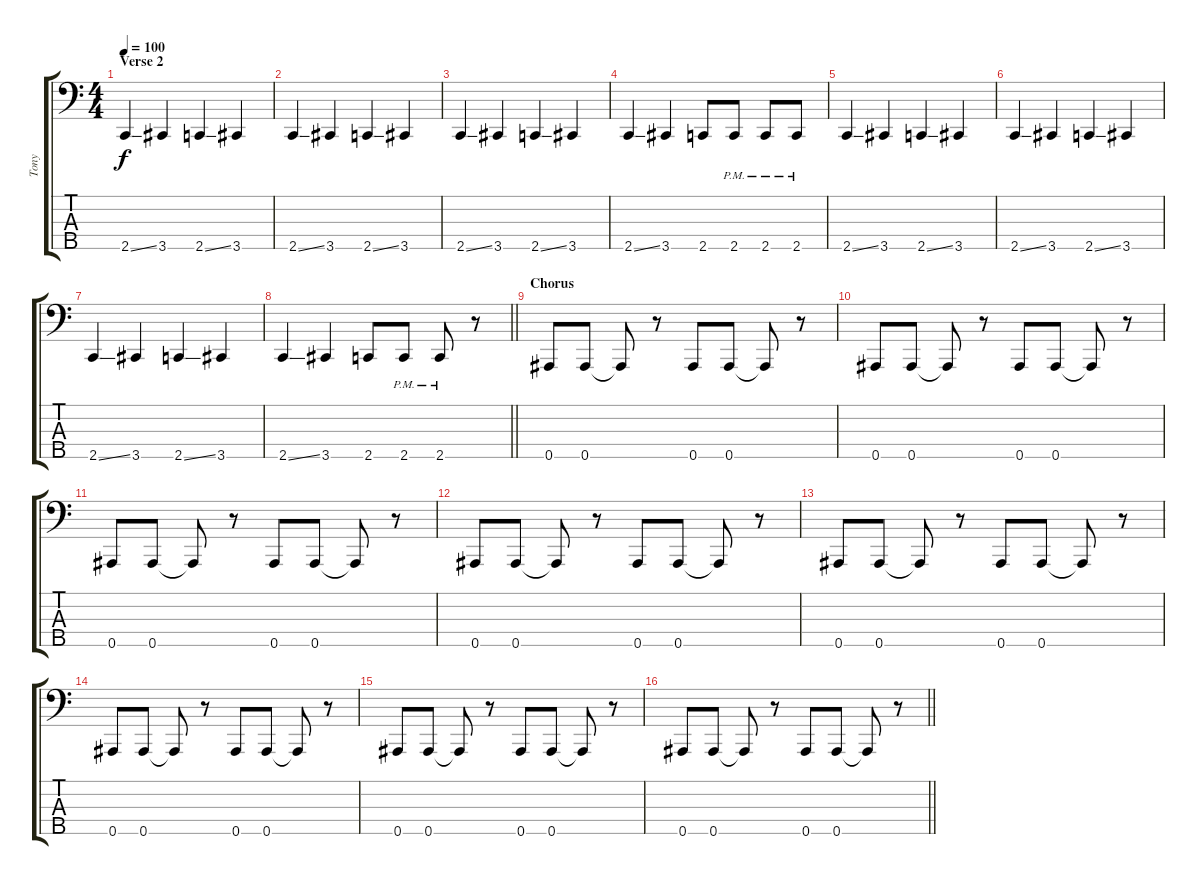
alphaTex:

\track ("Tony" "Tony") {instrument electricbasspick}
\staff {score tabs}
\tuning (Ab2 Eb2 Bb1 F1 Bb0) {hide}
\ts (4 4)
\section ("" "Verse 2")
\tempo 100
\clef f4
\ks c
2.5{ss}.4{dy f} 3.5.4 2.5{ss}.4 3.5.4 |
2.5{ss}.4 3.5.4 2.5{ss}.4 3.5.4 |
2.5{ss}.4 3.5.4 2.5{ss}.4 3.5.4 |
2.5{ss}.4 3.5.4 2.5.8 2.5{pm}.8 2.5{pm}.8 2.5{pm}.8 |
2.5{ss}.4 3.5.4 2.5{ss}.4 3.5.4 |
2.5{ss}.4 3.5.4 2.5{ss}.4 3.5.4 |
2.5{ss}.4 3.5.4 2.5{ss}.4 3.5.4 |
\barLineRight lightlight
2.5{ss}.4 3.5.4 2.5.8 2.5{pm}.8 2.5{pm}.8 r.8 |
\section ("" "Chorus")
0.5.8 0.5.8 0.5{t}.8 r.8 0.5.8 0.5.8 0.5{t}.8 r.8 |
0.5.8 0.5.8 0.5{t}.8 r.8 0.5.8 0.5.8 0.5{t}.8 r.8 |
0.5.8 0.5.8 0.5{t}.8 r.8 0.5.8 0.5.8 0.5{t}.8 r.8 |
0.5.8 0.5.8 0.5{t}.8 r.8 0.5.8 0.5.8 0.5{t}.8 r.8 |
0.5.8 0.5.8 0.5{t}.8 r.8 0.5.8 0.5.8 0.5{t}.8 r.8 |
0.5.8 0.5.8 0.5{t}.8 r.8 0.5.8 0.5.8 0.5{t}.8 r.8 |
0.5.8 0.5.8 0.5{t}.8 r.8 0.5.8 0.5.8 0.5{t}.8 r.8 |
\barLineRight lightlight
0.5.8 0.5.8 0.5{t}.8 r.8 0.5.8 0.5.8 0.5{t}.8 r.8
